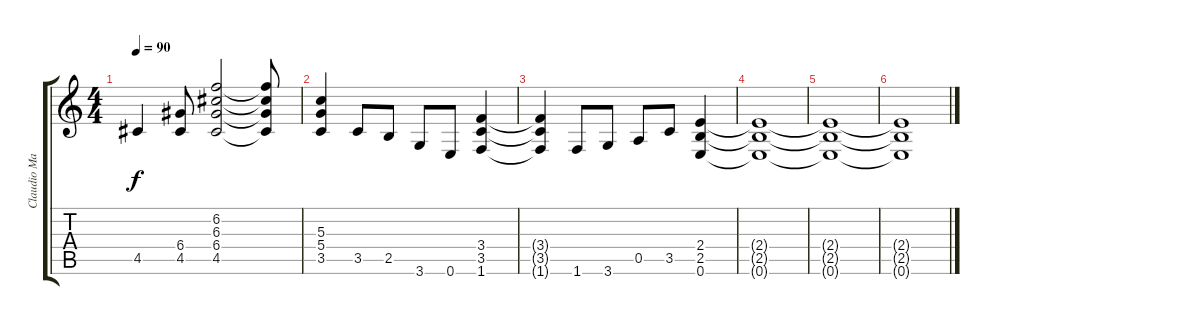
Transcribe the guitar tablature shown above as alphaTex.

\track ("Claudio Marciello (Gtr 2)" "Claudio Ma") {instrument overdrivenguitar}
\staff {score tabs}
\tuning (E4 B3 G3 D3 A2 E2) {hide}
\ts (4 4)
\tempo 90
\clef g2
\ks c
4.5.4{dy f} (6.4 4.5).8 (6.2 6.3 6.4 4.5).2 (6.2{t} 6.3{t} 6.4{t} 4.5{t}).8 |
(5.3 5.4 3.5).4 3.5.8 2.5.8 3.6.8 0.6.8 (3.4 3.5 1.6).4 |
(3.4{t} 3.5{t} 1.6{t}).4 1.6.8 3.6.8 0.5.8 3.5.8 (2.4 2.5 0.6).4 |
(2.4{t} 2.5{t} 0.6{t}).1 |
(2.4{t} 2.5{t} 0.6{t}).1{volume 0} |
(2.4{t} 2.5{t} 0.6{t}).1
